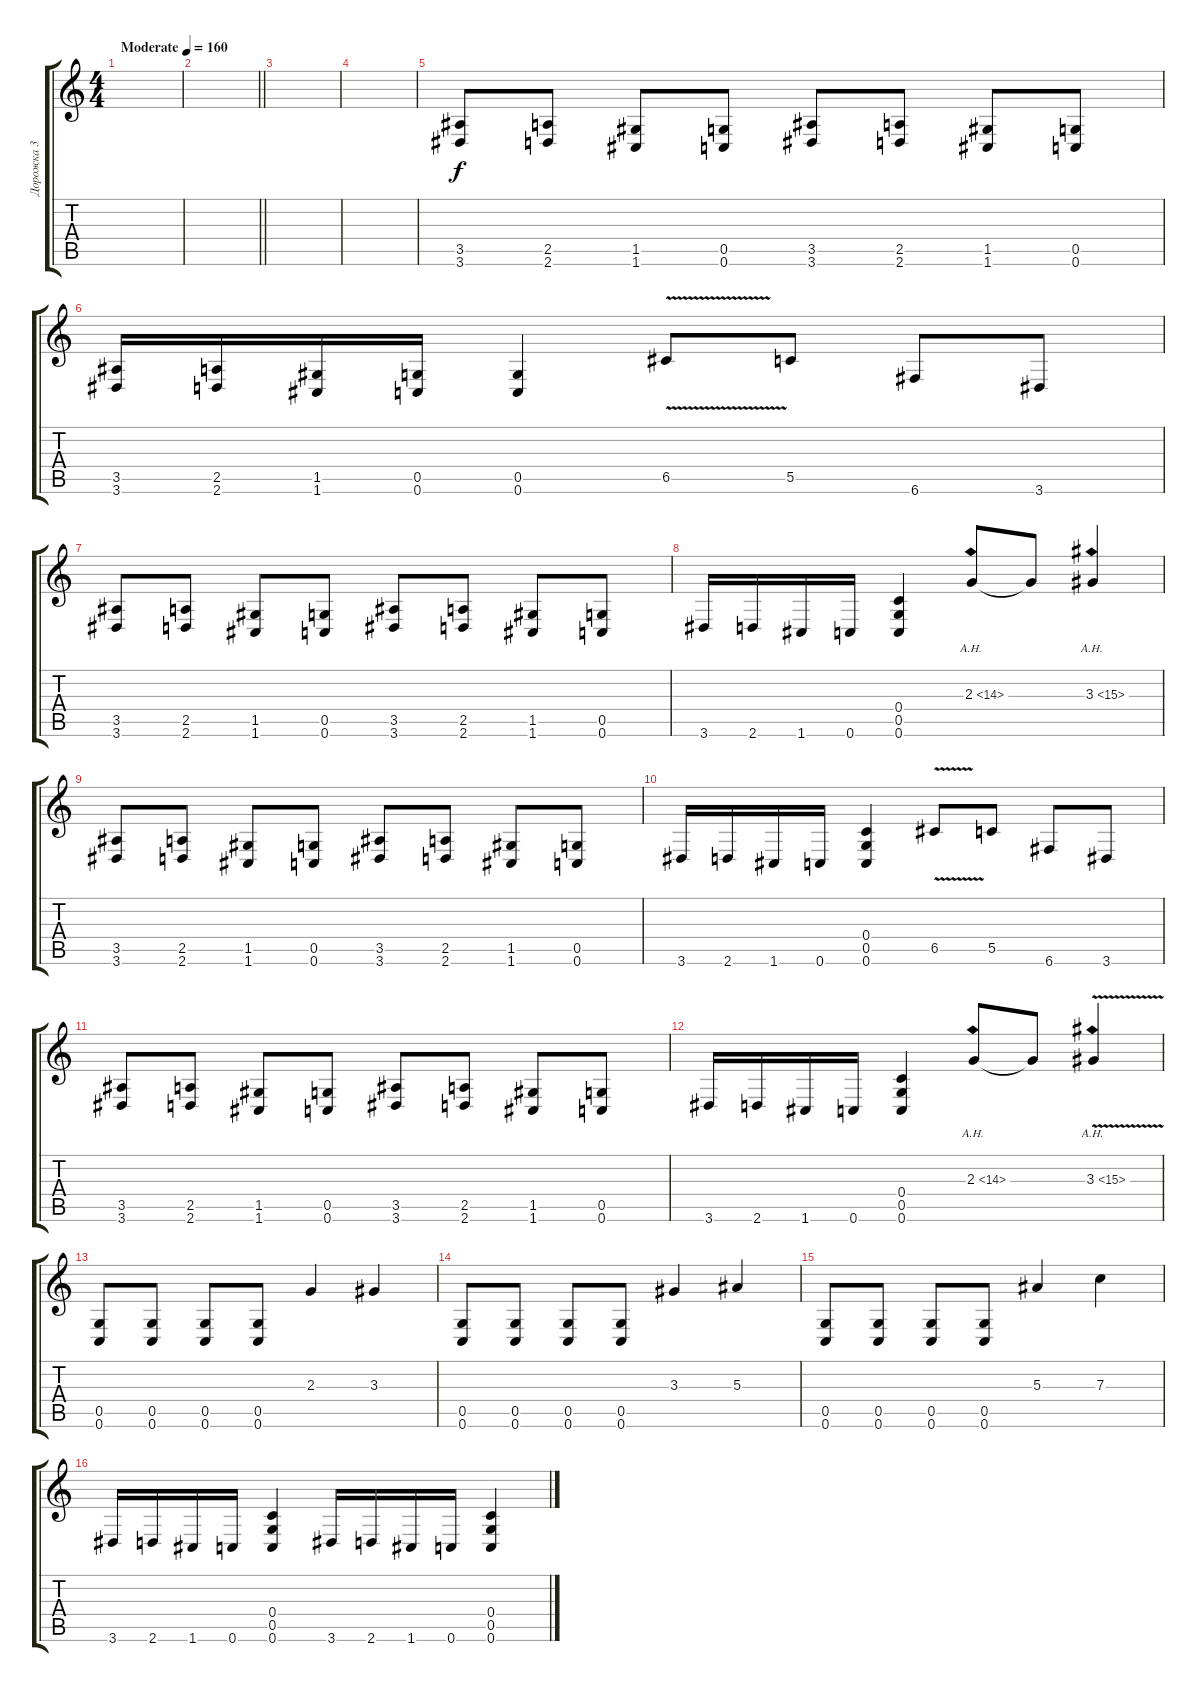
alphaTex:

\track ("Дорожка 3" "Дорожка 3") {instrument overdrivenguitar}
\staff {score tabs}
\tuning (D4 A3 F3 C3 G2 C2) {hide}
\ts (4 4)
\tempo (160 "Moderate")
\clef g2
\ks c
|
\barLineRight lightlight
|
|
|
(3.5 3.6).8 (2.5 2.6).8 (1.5 1.6).8 (0.5 0.6).8 (3.5 3.6).8 (2.5 2.6).8 (1.5 1.6).8 (0.5 0.6).8 |
(3.5 3.6).16 (2.5 2.6).16 (1.5 1.6).16 (0.5 0.6).16 (0.5 0.6).4 6.5{v}.8 5.5.8 6.6.8 3.6.8 |
(3.5 3.6).8 (2.5 2.6).8 (1.5 1.6).8 (0.5 0.6).8 (3.5 3.6).8 (2.5 2.6).8 (1.5 1.6).8 (0.5 0.6).8 |
3.6.16 2.6.16 1.6.16 0.6.16 (0.4 0.5 0.6).4 2.3{ah 12}.8 2.3{t}.8 3.3{ah 12}.4 |
(3.5 3.6).8 (2.5 2.6).8 (1.5 1.6).8 (0.5 0.6).8 (3.5 3.6).8 (2.5 2.6).8 (1.5 1.6).8 (0.5 0.6).8 |
3.6.16 2.6.16 1.6.16 0.6.16 (0.4 0.5 0.6).4 6.5{v}.8 5.5.8 6.6.8 3.6.8 |
(3.5 3.6).8 (2.5 2.6).8 (1.5 1.6).8 (0.5 0.6).8 (3.5 3.6).8 (2.5 2.6).8 (1.5 1.6).8 (0.5 0.6).8 |
3.6.16 2.6.16 1.6.16 0.6.16 (0.4 0.5 0.6).4 2.3{ah 12}.8 2.3{t}.8 3.3{ah 12 v}.4 |
(0.5 0.6).8 (0.5 0.6).8 (0.5 0.6).8 (0.5 0.6).8 2.3.4 3.3.4 |
(0.5 0.6).8 (0.5 0.6).8 (0.5 0.6).8 (0.5 0.6).8 3.3.4 5.3.4 |
(0.5 0.6).8 (0.5 0.6).8 (0.5 0.6).8 (0.5 0.6).8 5.3.4 7.3.4 |
3.6.16 2.6.16 1.6.16 0.6.16 (0.4 0.5 0.6).4 3.6.16 2.6.16 1.6.16 0.6.16 (0.4 0.5 0.6).4
